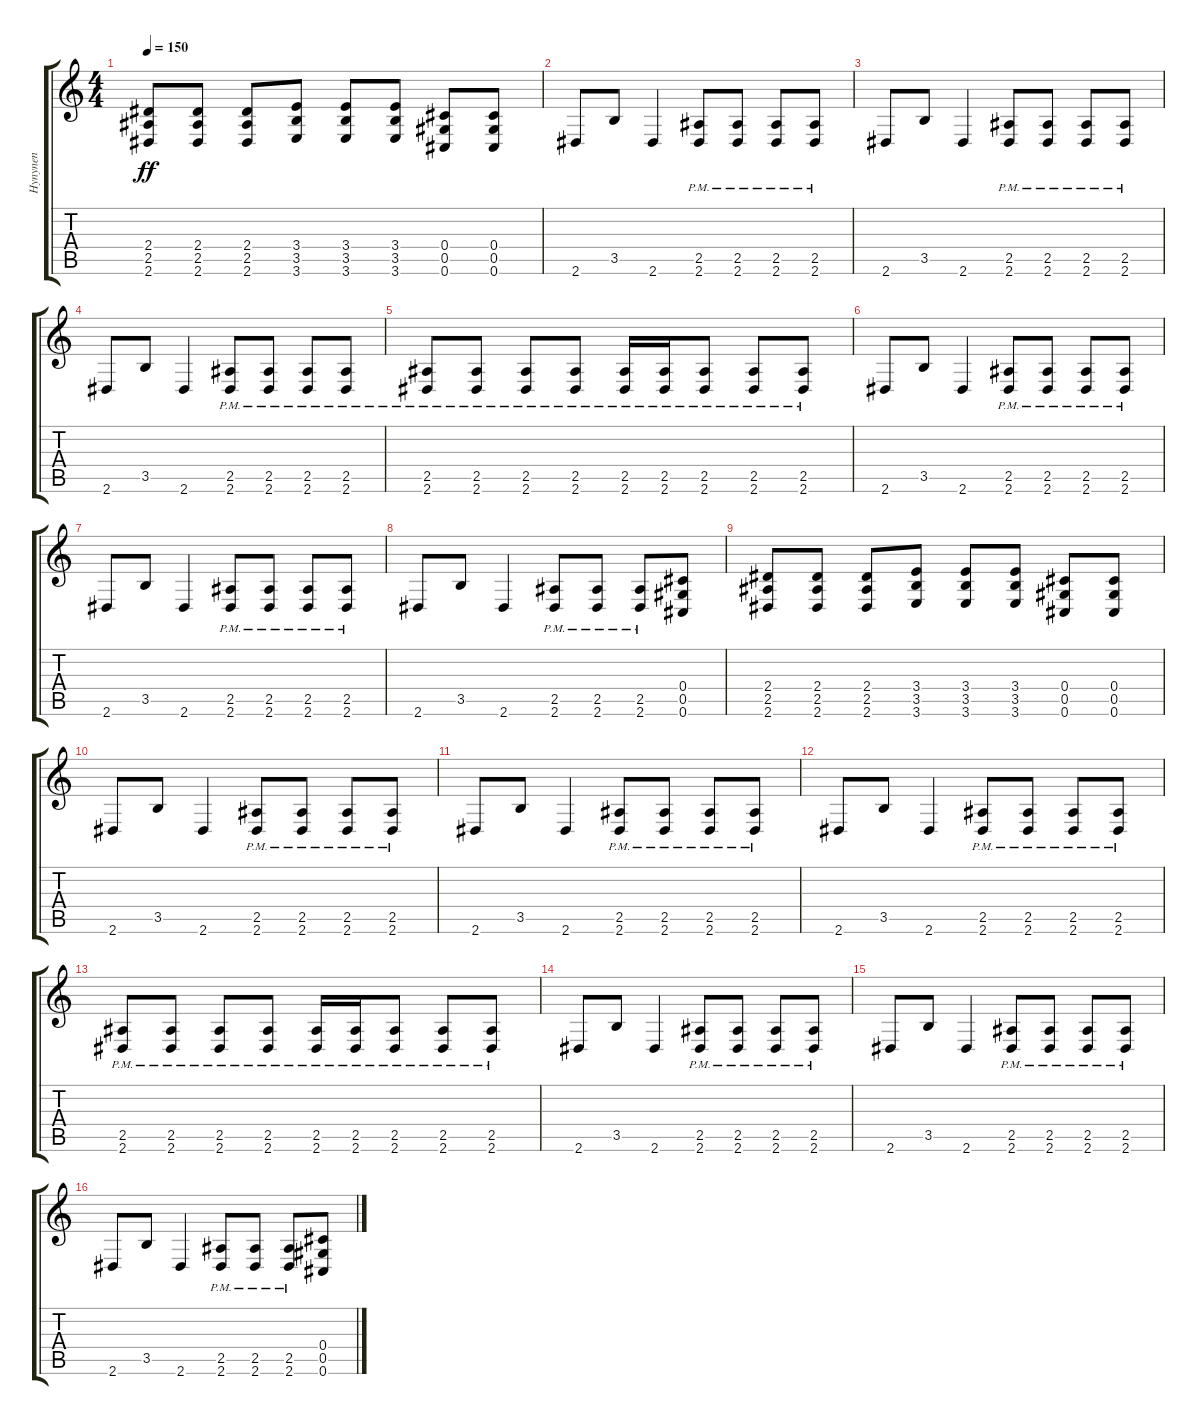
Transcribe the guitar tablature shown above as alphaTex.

\track ("Hynynen" "Hynynen") {instrument distortionguitar}
\staff {score tabs}
\tuning (Eb4 Bb3 Gb3 Db3 Ab2 Db2) {hide}
\ts (4 4)
\tempo 150
\clef g2
\ks c
(2.4 2.5 2.6).8{dy ff} (2.4 2.5 2.6).8 (2.4 2.5 2.6).8 (3.4 3.5 3.6).8 (3.4 3.5 3.6).8 (3.4 3.5 3.6).8 (0.4 0.5 0.6).8 (0.4 0.5 0.6).8 |
2.6.8 3.5.8 2.6.4 (2.5{pm} 2.6{pm}).8 (2.5{pm} 2.6{pm}).8 (2.5{pm} 2.6{pm}).8 (2.5{pm} 2.6{pm}).8 |
2.6.8 3.5.8 2.6.4 (2.5{pm} 2.6{pm}).8 (2.5{pm} 2.6{pm}).8 (2.5{pm} 2.6{pm}).8 (2.5{pm} 2.6{pm}).8 |
2.6.8 3.5.8 2.6.4 (2.5{pm} 2.6{pm}).8 (2.5{pm} 2.6{pm}).8 (2.5{pm} 2.6{pm}).8 (2.5{pm} 2.6{pm}).8 |
(2.5{pm} 2.6{pm}).8 (2.5{pm} 2.6{pm}).8 (2.5{pm} 2.6{pm}).8 (2.5{pm} 2.6{pm}).8 (2.5{pm} 2.6{pm}).16 (2.5{pm} 2.6).16 (2.5{pm} 2.6{pm}).8 (2.5{pm} 2.6{pm}).8 (2.5{pm} 2.6{pm}).8 |
2.6.8 3.5.8 2.6.4 (2.5{pm} 2.6{pm}).8 (2.5{pm} 2.6{pm}).8 (2.5{pm} 2.6{pm}).8 (2.5{pm} 2.6{pm}).8 |
2.6.8 3.5.8 2.6.4 (2.5{pm} 2.6{pm}).8 (2.5{pm} 2.6{pm}).8 (2.5{pm} 2.6{pm}).8 (2.5{pm} 2.6{pm}).8 |
2.6.8 3.5.8 2.6.4 (2.5{pm} 2.6{pm}).8 (2.5{pm} 2.6{pm}).8 (2.5{pm} 2.6{pm}).8 (0.4 0.5 0.6).8 |
(2.4 2.5 2.6).8 (2.4 2.5 2.6).8 (2.4 2.5 2.6).8 (3.4 3.5 3.6).8 (3.4 3.5 3.6).8 (3.4 3.5 3.6).8 (0.4 0.5 0.6).8 (0.4 0.5 0.6).8 |
2.6.8 3.5.8 2.6.4 (2.5{pm} 2.6{pm}).8 (2.5{pm} 2.6{pm}).8 (2.5{pm} 2.6{pm}).8 (2.5{pm} 2.6{pm}).8 |
2.6.8 3.5.8 2.6.4 (2.5{pm} 2.6{pm}).8 (2.5{pm} 2.6{pm}).8 (2.5{pm} 2.6{pm}).8 (2.5{pm} 2.6{pm}).8 |
2.6.8 3.5.8 2.6.4 (2.5{pm} 2.6{pm}).8 (2.5{pm} 2.6{pm}).8 (2.5{pm} 2.6{pm}).8 (2.5{pm} 2.6{pm}).8 |
(2.5{pm} 2.6{pm}).8 (2.5{pm} 2.6{pm}).8 (2.5{pm} 2.6{pm}).8 (2.5{pm} 2.6{pm}).8 (2.5{pm} 2.6{pm}).16 (2.5{pm} 2.6).16 (2.5{pm} 2.6{pm}).8 (2.5{pm} 2.6{pm}).8 (2.5{pm} 2.6{pm}).8 |
2.6.8 3.5.8 2.6.4 (2.5{pm} 2.6{pm}).8 (2.5{pm} 2.6{pm}).8 (2.5{pm} 2.6{pm}).8 (2.5{pm} 2.6{pm}).8 |
2.6.8 3.5.8 2.6.4 (2.5{pm} 2.6{pm}).8 (2.5{pm} 2.6{pm}).8 (2.5{pm} 2.6{pm}).8 (2.5{pm} 2.6{pm}).8 |
2.6.8 3.5.8 2.6.4 (2.5{pm} 2.6{pm}).8 (2.5{pm} 2.6{pm}).8 (2.5{pm} 2.6{pm}).8 (0.4 0.5 0.6).8
